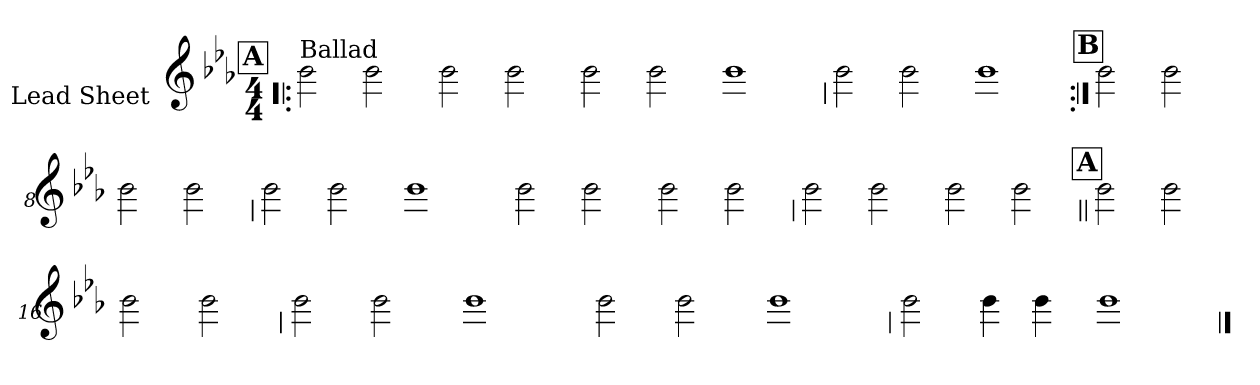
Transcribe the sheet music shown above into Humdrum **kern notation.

**kern
*part1
*staff1
*I"Lead Sheet
*stria0
*clefG2
*k[b-e-a-]
*E-:
*M4/4
!!LO:REH:place=s1:a:t=A
=1!|:
!LO:TX:a:t=Ballad
2b-
2b-
=2-
2b-
2b-
=3-
2b-
2b-
=4-
1b-
!!LO:LB:g=z
=5
2b-
2b-
=6-
1b-
!!LO:REH:place=s1:a:t=B
=7:|!
2b-
2b-
=8-
2b-
2b-
!!LO:LB:g=z
=9
2b-
2b-
=10-
1b-
=11-
2b-
2b-
=12-
2b-
2b-
!!LO:LB:g=z
=13
2b-
2b-
=14-
2b-
2b-
!!LO:REH:place=s1:a:t=A
=15||
2b-
2b-
=16-
2b-
2b-
!!LO:LB:g=z
=17
2b-
2b-
=18-
1b-
=19-
2b-
2b-
=20-
1b-
!!LO:LB:g=z
=21
2b-
4b-
4b-
=22-
1b-
==
*-
